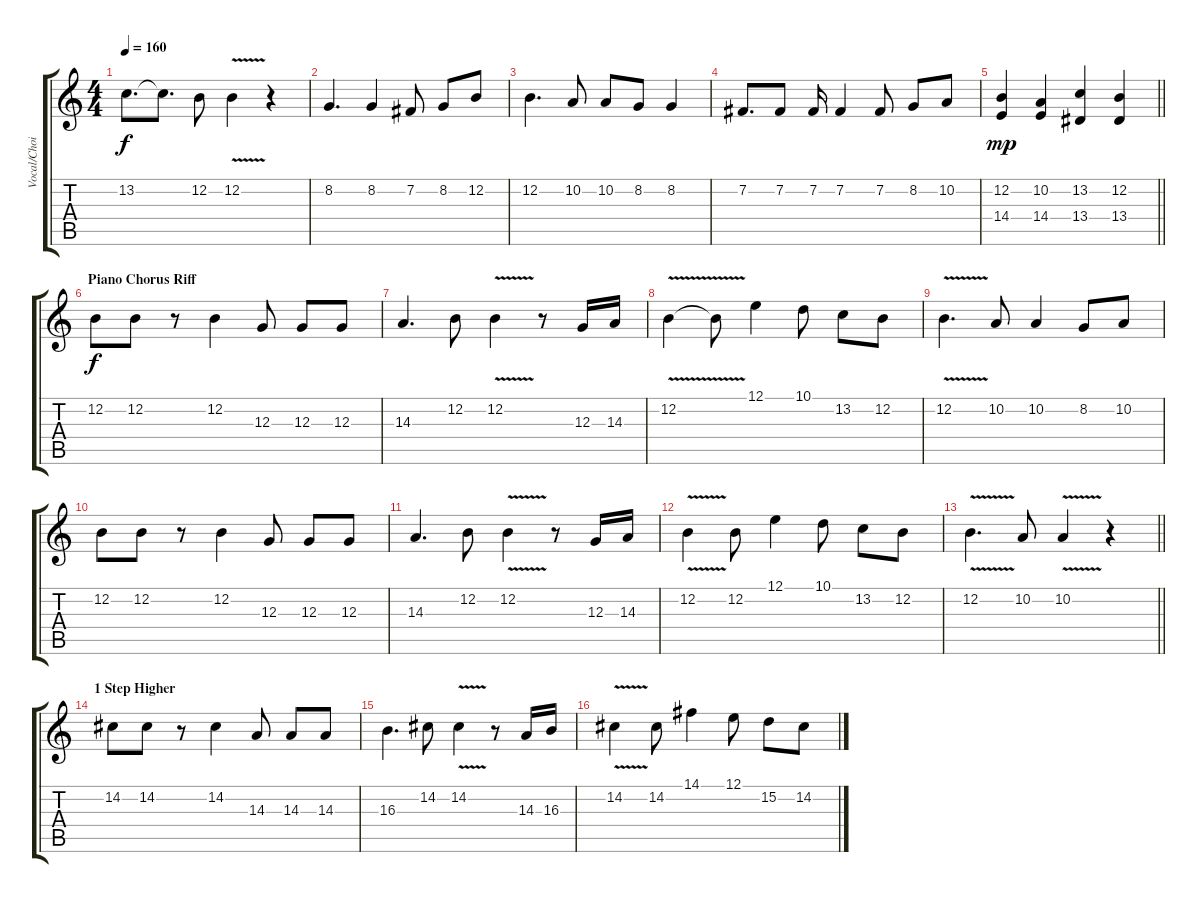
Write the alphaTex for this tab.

\track ("Vocal/Choir" "Vocal/Choi") {instrument choiraahs}
\staff {score tabs}
\tuning (E4 B3 G3 D3 A2 E2) {hide}
\ts (4 4)
\tempo 160
\clef g2
\ks c
13.2.8{d dy f} 13.2{t}.8{d} 12.2.8 12.2{v}.4 r.4 |
8.2.4{d volume 13 balance 2 instrument choiraahs} 8.2.4 7.2.8{volume 13 balance 8 instrument piccolo} 8.2.8 12.2.8 |
12.2.4{d} 10.2.8 10.2.8 8.2.8 8.2.4 |
7.2.8{d} 7.2.8 7.2.16 7.2.4 7.2.8 8.2.8 10.2.8 |
\barLineRight lightlight
(12.2 14.4).4{dy mp} (10.2 14.4).4 (13.2 13.4).4 (12.2 13.4).4 |
\section ("" "Piano Chorus Riff")
12.2.8{dy f volume 11} 12.2.8 r.8 12.2.4 12.3.8 12.3.8 12.3.8 |
14.3.4{d} 12.2.8 12.2{v}.4 r.8 12.3.16 14.3.16 |
12.2{v}.4 12.2{t}.8 12.1.4 10.1.8 13.2.8 12.2.8 |
12.2{v}.4{d} 10.2.8 10.2.4 8.2.8 10.2.8 |
12.2.8 12.2.8 r.8 12.2.4 12.3.8 12.3.8 12.3.8 |
14.3.4{d} 12.2.8 12.2{v}.4 r.8 12.3.16 14.3.16 |
12.2{v}.4 12.2.8 12.1.4 10.1.8 13.2.8 12.2.8 |
\barLineRight lightlight
12.2{v}.4{d} 10.2.8 10.2{v}.4 r.4 |
\section ("" "1 Step Higher")
14.2.8 14.2.8 r.8 14.2.4 14.3.8 14.3.8 14.3.8 |
16.3.4{d} 14.2.8 14.2{v}.4 r.8 14.3.16 16.3.16 |
14.2{v}.4 14.2.8 14.1.4 12.1.8 15.2.8 14.2.8
